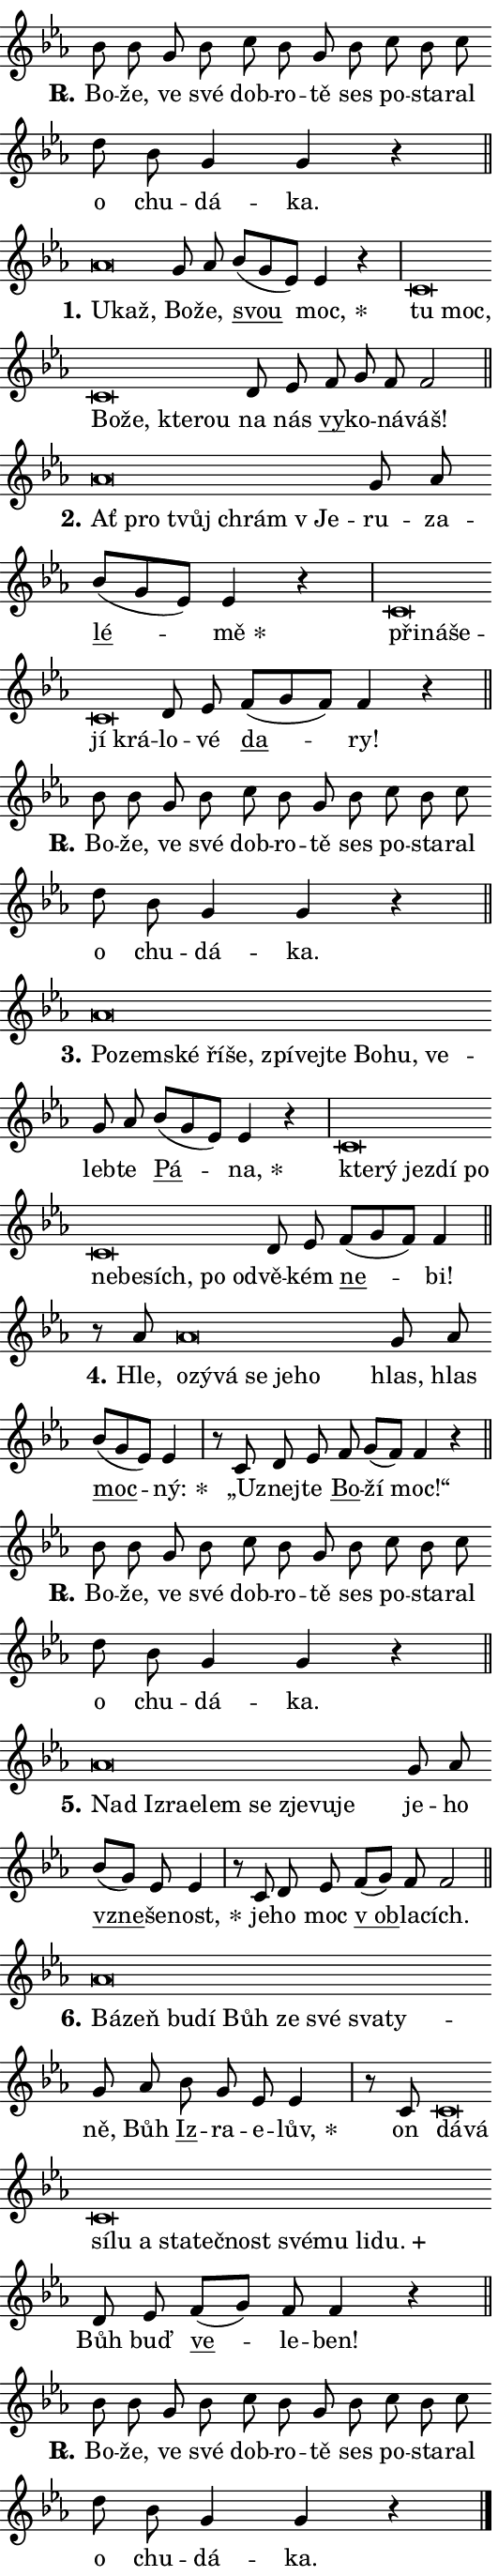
\version "2.24.0"
\header { tagline = "" }
\paper {
  indent = 0\cm
  top-margin = 0\cm
  right-margin = 0.13\cm % to fit lyric hyphens
  bottom-margin = 0\cm
  left-margin = 0\cm
  paper-width = 9\cm
  page-breaking = #ly:one-page-breaking
  system-system-spacing.basic-distance = #11
  score-system-spacing.basic-distance = #11
  ragged-last = ##f
}


%% Author: Thomas Morley
%% https://lists.gnu.org/archive/html/lilypond-user/2020-05/msg00002.html
#(define (line-position grob)
"Returns position of @var[grob} in current system:
   @code{'start}, if at first time-step
   @code{'end}, if at last time-step
   @code{'middle} otherwise
"
  (let* ((col (ly:item-get-column grob))
         (ln (ly:grob-object col 'left-neighbor))
         (rn (ly:grob-object col 'right-neighbor))
         (col-to-check-left (if (ly:grob? ln) ln col))
         (col-to-check-right (if (ly:grob? rn) rn col))
         (break-dir-left
           (and
             (ly:grob-property col-to-check-left 'non-musical #f)
             (ly:item-break-dir col-to-check-left)))
         (break-dir-right
           (and
             (ly:grob-property col-to-check-right 'non-musical #f)
             (ly:item-break-dir col-to-check-right))))
        (cond ((eqv? 1 break-dir-left) 'start)
              ((eqv? -1 break-dir-right) 'end)
              (else 'middle))))

#(define (tranparent-at-line-position vctor)
  (lambda (grob)
  "Relying on @code{line-position} select the relevant enry from @var{vctor}.
Used to determine transparency,"
    (case (line-position grob)
      ((end) (not (vector-ref vctor 0)))
      ((middle) (not (vector-ref vctor 1)))
      ((start) (not (vector-ref vctor 2))))))

noteHeadBreakVisibility =
#(define-music-function (break-visibility)(vector?)
"Makes @code{NoteHead}s transparent relying on @var{break-visibility}"
#{
  \override NoteHead.transparent =
    #(tranparent-at-line-position break-visibility)
#})

#(define delete-ledgers-for-transparent-note-heads
  (lambda (grob)
    "Reads whether a @code{NoteHead} is transparent.
If so this @code{NoteHead} is removed from @code{'note-heads} from
@var{grob}, which is supposed to be @code{LedgerLineSpanner}.
As a result ledgers are not printed for this @code{NoteHead}"
    (let* ((nhds-array (ly:grob-object grob 'note-heads))
           (nhds-list
             (if (ly:grob-array? nhds-array)
                 (ly:grob-array->list nhds-array)
                 '()))
           ;; Relies on the transparent-property being done before
           ;; Staff.LedgerLineSpanner.after-line-breaking is executed.
           ;; This is fragile ...
           (to-keep
             (remove
               (lambda (nhd)
                 (ly:grob-property nhd 'transparent #f))
               nhds-list)))
      ;; TODO find a better method to iterate over grob-arrays, similiar
      ;; to filter/remove etc for lists
      ;; For now rebuilt from scratch
      (set! (ly:grob-object grob 'note-heads)  '())
      (for-each
        (lambda (nhd)
          (ly:pointer-group-interface::add-grob grob 'note-heads nhd))
        to-keep))))

squashNotes = {
  \override NoteHead.X-extent = #'(-0.2 . 0.2)
  \override NoteHead.Y-extent = #'(-0.75 . 0)
  \override NoteHead.stencil =
    #(lambda (grob)
       (let ((pos (ly:grob-property grob 'staff-position)))
         (begin
           (if (< pos -7) (display "ERROR: Lower brevis then expected\n") (display ""))
           (if (<= pos -6) ly:text-interface::print ly:note-head::print))))
}
unSquashNotes = {
  \revert NoteHead.X-extent
  \revert NoteHead.Y-extent
  \revert NoteHead.stencil
}

hideNotes = \noteHeadBreakVisibility #begin-of-line-visible
unHideNotes = \noteHeadBreakVisibility #all-visible

% work-around for resetting accidentals
% https://lilypond.org/doc/v2.23/Documentation/notation/displaying-rhythms#unmetered-music
cadenzaMeasure = {
  \cadenzaOff
  \partial 1024 s1024
  \cadenzaOn
}

#(define-markup-command (accent layout props text) (markup?)
  "Underline accented syllable"
  (interpret-markup layout props
    #{\markup \override #'(offset . 4.3) \underline { #text }#}))

responsum = \markup \concat {
  "R" \hspace #-1.05 \path #0.1 #'((moveto 0 0.07) (lineto 0.9 0.8)) \hspace #0.05 "."
}

spaceSize = #0.6828661417322834 % exact space size for TeX Gyre Schola

\layout {
  \context {
    \Staff
    \remove "Time_signature_engraver"
    \override LedgerLineSpanner.after-line-breaking = #delete-ledgers-for-transparent-note-heads
  }
  \context {
    \Lyrics {
      \override LyricSpace.minimum-distance = \spaceSize
      \override LyricText.font-name = #"TeX Gyre Schola"
      \override LyricText.font-size = 1
      \override StanzaNumber.font-name = #"TeX Gyre Schola Bold"
      \override StanzaNumber.font-size = 1
    }
  }
  \context {
    \Score 
    \override NoteHead.text =
      #(lambda (grob) 
        (let ((pos (ly:grob-property grob 'staff-position)))
          #{\markup {
            \combine
              \halign #-0.55 \raise #(if (= pos -6) 0 0.5) \override #'(thickness . 2) \draw-line #'(3.2 . 0)
              \musicglyph "noteheads.sM1"
          }#}))
  }
}

% magnetic-lyrics.ily
%
%   written by
%     Jean Abou Samra <jean@abou-samra.fr>
%     Werner Lemberg <wl@gnu.org>
%
%   adapted by
%     Jiri Hon <jiri.hon@gmail.com>
%
% Version 2022-Apr-15

% https://www.mail-archive.com/lilypond-user@gnu.org/msg149350.html

#(define (Left_hyphen_pointer_engraver context)
   "Collect syllable-hyphen-syllable occurrences in lyrics and store
them in properties.  This engraver only looks to the left.  For
example, if the lyrics input is @code{foo -- bar}, it does the
following.

@itemize @bullet
@item
Set the @code{text} property of the @code{LyricHyphen} grob between
@q{foo} and @q{bar} to @code{foo}.

@item
Set the @code{left-hyphen} property of the @code{LyricText} grob with
text @q{foo} to the @code{LyricHyphen} grob between @q{foo} and
@q{bar}.
@end itemize

Use this auxiliary engraver in combination with the
@code{lyric-@/text::@/apply-@/magnetic-@/offset!} hook."
   (let ((hyphen #f)
         (text #f))
     (make-engraver
      (acknowledgers
       ((lyric-syllable-interface engraver grob source-engraver)
        (set! text grob)))
      (end-acknowledgers
       ((lyric-hyphen-interface engraver grob source-engraver)
        ;(when (not (grob::has-interface grob 'lyric-space-interface))
          (set! hyphen grob)));)
      ((stop-translation-timestep engraver)
       (when (and text hyphen)
         (ly:grob-set-object! text 'left-hyphen hyphen))
       (set! text #f)
       (set! hyphen #f)))))

#(define (lyric-text::apply-magnetic-offset! grob)
   "If the space between two syllables is less than the value in
property @code{LyricText@/.details@/.squash-threshold}, move the right
syllable to the left so that it gets concatenated with the left
syllable.

Use this function as a hook for
@code{LyricText@/.after-@/line-@/breaking} if the
@code{Left_@/hyphen_@/pointer_@/engraver} is active."
   (let ((hyphen (ly:grob-object grob 'left-hyphen #f)))
     (when hyphen
       (let ((left-text (ly:spanner-bound hyphen LEFT)))
         (when (grob::has-interface left-text 'lyric-syllable-interface)
           (let* ((common (ly:grob-common-refpoint grob left-text X))
                  (this-x-ext (ly:grob-extent grob common X))
                  (left-x-ext
                   (begin
                     ;; Trigger magnetism for left-text.
                     (ly:grob-property left-text 'after-line-breaking)
                     (ly:grob-extent left-text common X)))
                  ;; `delta` is the gap width between two syllables.
                  (delta (- (interval-start this-x-ext)
                            (interval-end left-x-ext)))
                  (details (ly:grob-property grob 'details))
                  (threshold (assoc-get 'squash-threshold details 0.2)))
             (when (< delta threshold)
               (let* (;; We have to manipulate the input text so that
                      ;; ligatures crossing syllable boundaries are not
                      ;; disabled.  For languages based on the Latin
                      ;; script this is essentially a beautification.
                      ;; However, for non-Western scripts it can be a
                      ;; necessity.
                      (lt (ly:grob-property left-text 'text))
                      (rt (ly:grob-property grob 'text))
                      (is-space (grob::has-interface hyphen 'lyric-space-interface))
                      (space (if is-space " " ""))
                      (extra-delta (if is-space spaceSize 0))
                      ;; Append new syllable.
                      (ltrt-space (if (and (string? lt) (string? rt))
                                (string-append lt space rt)
                                (make-concat-markup (list lt space rt))))
                      ;; Right-align `ltrt` to the right side.
                      (ltrt-space-markup (grob-interpret-markup
                               grob
                               (make-translate-markup
                                (cons (interval-length this-x-ext) 0)
                                (make-right-align-markup ltrt-space)))))
                 (begin
                   ;; Don't print `left-text`.
                   (ly:grob-set-property! left-text 'stencil #f)
                   ;; Set text and stencil (which holds all collected
                   ;; syllables so far) and shift it to the left.
                   (ly:grob-set-property! grob 'text ltrt-space)
                   (ly:grob-set-property! grob 'stencil ltrt-space-markup)
                   (ly:grob-translate-axis! grob (- (- delta extra-delta)) X))))))))))


#(define (lyric-hyphen::displace-bounds-first grob)
   ;; Make very sure this callback isn't triggered too early.
   (let ((left (ly:spanner-bound grob LEFT))
         (right (ly:spanner-bound grob RIGHT)))
     (ly:grob-property left 'after-line-breaking)
     (ly:grob-property right 'after-line-breaking)
     (ly:lyric-hyphen::print grob)))

squashThreshold = #0.4

\layout {
  \context {
    \Lyrics
    \consists #Left_hyphen_pointer_engraver
    \override LyricText.after-line-breaking =
      #lyric-text::apply-magnetic-offset!
    \override LyricHyphen.stencil = #lyric-hyphen::displace-bounds-first
    \override LyricText.details.squash-threshold = \squashThreshold
    \override LyricHyphen.minimum-distance = 0
    \override LyricHyphen.minimum-length = \squashThreshold
  }
}

squashText = \override LyricText.details.squash-threshold = 9999
unSquashText = \override LyricText.details.squash-threshold = \squashThreshold

leftText = \override LyricText.self-alignment-X = #LEFT
unLeftText = \revert LyricText.self-alignment-X

starOffset = #(lambda (grob) 
                (let ((x_offset (ly:self-alignment-interface::aligned-on-x-parent grob)))
                  (if (= x_offset 0) 0 (+ x_offset 1.2))))

star = #(define-music-function (syllable)(string?)
"Append star separator at the end of a syllable"
#{
  \once \override LyricText.X-offset = #starOffset
  \lyricmode { \markup {
    #syllable
    \override #'((font-name . "TeX Gyre Schola Bold")) \hspace #0.2 \lower #0.65 \larger "*"
  } }
#})

starAccent = #(define-music-function (syllable)(string?)
"Append star separator at the end of a syllable and make accent"
#{
  \once \override LyricText.X-offset = #starOffset
  \lyricmode { \markup {
    \accent #syllable
    \override #'((font-name . "TeX Gyre Schola Bold")) \hspace #0.2 \lower #0.65 \larger "*"
  } }
#})

breath = #(define-music-function (syllable)(string?)
"Append breathing indicator at the end of a syllable"
#{
  \lyricmode { \markup { #syllable "+" } }
#})

optionalBreath = #(define-music-function (syllable)(string?)
"Append optional breathing indicator at the end of a syllable"
#{
  \lyricmode { \markup { #syllable "(+)" } }
#})


\score {
    <<
        \new Voice = "melody" { \cadenzaOn \key es \major \relative { bes'8 bes g bes c bes g bes \bar "" c bes c \bar "" d bes g4 g r \cadenzaMeasure \bar "||" \break } }
        \new Lyrics \lyricsto "melody" { \lyricmode { \set stanza = \responsum
Bo -- že, ve své dob -- ro -- tě ses po -- sta -- ral o chu -- dá -- ka. } }
    >>
    \layout {}
}

\score {
    <<
        \new Voice = "melody" { \cadenzaOn \key es \major \relative { \squashNotes as'\breve*1/16 \hideNotes \breve*1/16 \bar "" \unHideNotes \unSquashNotes g8 as \bar "" bes[( g es)] es4 r \cadenzaMeasure \bar "|" \squashNotes c\breve*1/16 \hideNotes \breve*1/16 \bar "" \breve*1/16 \bar "" \breve*1/16 \bar "" \breve*1/16 \breve*1/16 \bar "" \unHideNotes \unSquashNotes d8 es \bar "" f g f f2 \cadenzaMeasure \bar "||" \break } }
        \new Lyrics \lyricsto "melody" { \lyricmode { \set stanza = "1."
\leftText U -- \squashText kaž, \unLeftText \unSquashText Bo -- že, \markup \accent svou \star moc, \leftText tu \squashText moc, Bo -- že, kte -- rou \unLeftText \unSquashText na nás \markup \accent vy -- ko -- ná -- váš! } }
    >>
    \layout {}
}

\score {
    <<
        \new Voice = "melody" { \cadenzaOn \key es \major \relative { \squashNotes as'\breve*1/16 \hideNotes \breve*1/16 \bar "" \breve*1/16 \bar "" \breve*1/16 \breve*1/16 \bar "" \unHideNotes \unSquashNotes g8 as \bar "" bes[( g es)] es4 r \cadenzaMeasure \bar "|" \squashNotes c\breve*1/16 \hideNotes \breve*1/16 \bar "" \breve*1/16 \bar "" \breve*1/16 \breve*1/16 \bar "" \unHideNotes \unSquashNotes d8 es \bar "" f[( g f)] f4 r \cadenzaMeasure \bar "||" \break } }
        \new Lyrics \lyricsto "melody" { \lyricmode { \set stanza = "2."
\leftText Ať \squashText pro tvůj chrám "v Je" -- \unLeftText \unSquashText ru -- za -- \markup \accent lé -- \star mě \leftText při -- \squashText ná -- še -- jí krá -- \unLeftText \unSquashText lo -- vé \markup \accent da -- ry! } }
    >>
    \layout {}
}

\score {
    <<
        \new Voice = "melody" { \cadenzaOn \key es \major \relative { bes'8 bes g bes c bes g bes \bar "" c bes c \bar "" d bes g4 g r \cadenzaMeasure \bar "||" \break } }
        \new Lyrics \lyricsto "melody" { \lyricmode { \set stanza = \responsum
Bo -- že, ve své dob -- ro -- tě ses po -- sta -- ral o chu -- dá -- ka. } }
    >>
    \layout {}
}

\score {
    <<
        \new Voice = "melody" { \cadenzaOn \key es \major \relative { \squashNotes as'\breve*1/16 \hideNotes \breve*1/16 \bar "" \breve*1/16 \bar "" \breve*1/16 \bar "" \breve*1/16 \bar "" \breve*1/16 \bar "" \breve*1/16 \bar "" \breve*1/16 \bar "" \breve*1/16 \bar "" \breve*1/16 \breve*1/16 \bar "" \unHideNotes \unSquashNotes g8 as \bar "" bes[( g es)] es4 r \cadenzaMeasure \bar "|" \squashNotes c\breve*1/16 \hideNotes \breve*1/16 \bar "" \breve*1/16 \bar "" \breve*1/16 \bar "" \breve*1/16 \bar "" \breve*1/16 \bar "" \breve*1/16 \bar "" \breve*1/16 \bar "" \breve*1/16 \breve*1/16 \bar "" \unHideNotes \unSquashNotes d8 es \bar "" f[( g f)] f4 \cadenzaMeasure \bar "||" \break } }
        \new Lyrics \lyricsto "melody" { \lyricmode { \set stanza = "3."
\leftText Po -- \squashText zem -- ské ří -- še, zpí -- vej -- te Bo -- hu, ve -- \unLeftText \unSquashText leb -- te \markup \accent Pá -- \star na, \leftText kte -- \squashText rý jez -- dí po ne -- be -- sích, po od -- \unLeftText \unSquashText vě -- kém \markup \accent ne -- bi! } }
    >>
    \layout {}
}

\score {
    <<
        \new Voice = "melody" { \cadenzaOn \key es \major \relative { r8 as'8 \squashNotes as\breve*1/16 \hideNotes \breve*1/16 \bar "" \breve*1/16 \bar "" \breve*1/16 \bar "" \breve*1/16 \breve*1/16 \bar "" \unHideNotes \unSquashNotes g8 as \bar "" bes[( g es)] es4 \cadenzaMeasure \bar "|" r8 c8 d8 es \bar "" f g[( f)] f4 r \cadenzaMeasure \bar "||" \break } }
        \new Lyrics \lyricsto "melody" { \lyricmode { \set stanza = "4."
Hle, \leftText o -- \squashText zý -- vá se je -- ho \unLeftText \unSquashText hlas, hlas \markup \accent moc -- \star ný: „U -- znej -- te \markup \accent Bo -- ží moc!“ } }
    >>
    \layout {}
}

\score {
    <<
        \new Voice = "melody" { \cadenzaOn \key es \major \relative { bes'8 bes g bes c bes g bes \bar "" c bes c \bar "" d bes g4 g r \cadenzaMeasure \bar "||" \break } }
        \new Lyrics \lyricsto "melody" { \lyricmode { \set stanza = \responsum
Bo -- že, ve své dob -- ro -- tě ses po -- sta -- ral o chu -- dá -- ka. } }
    >>
    \layout {}
}

\score {
    <<
        \new Voice = "melody" { \cadenzaOn \key es \major \relative { \squashNotes as'\breve*1/16 \hideNotes \breve*1/16 \bar "" \breve*1/16 \bar "" \breve*1/16 \bar "" \breve*1/16 \bar "" \breve*1/16 \bar "" \breve*1/16 \bar "" \breve*1/16 \breve*1/16 \bar "" \unHideNotes \unSquashNotes g8 as \bar "" bes[( g)] es es4 \cadenzaMeasure \bar "|" r8 c8 d8 es \bar "" f[( g)] f f2 \cadenzaMeasure \bar "||" \break } }
        \new Lyrics \lyricsto "melody" { \lyricmode { \set stanza = "5."
\leftText Nad \squashText Iz -- ra -- e -- lem se zje -- vu -- je \unLeftText \unSquashText je -- ho \markup \accent vzne -- še -- \star nost, je -- ho moc \markup \accent "v ob" -- la -- cích. } }
    >>
    \layout {}
}

\score {
    <<
        \new Voice = "melody" { \cadenzaOn \key es \major \relative { \squashNotes as'\breve*1/16 \hideNotes \breve*1/16 \bar "" \breve*1/16 \bar "" \breve*1/16 \bar "" \breve*1/16 \bar "" \breve*1/16 \bar "" \breve*1/16 \bar "" \breve*1/16 \breve*1/16 \bar "" \unHideNotes \unSquashNotes g8 as \bar "" bes g es es4 \cadenzaMeasure \bar "|" r8 c8 \squashNotes c\breve*1/16 \hideNotes \breve*1/16 \bar "" \breve*1/16 \bar "" \breve*1/16 \bar "" \breve*1/16 \bar "" \breve*1/16 \bar "" \breve*1/16 \bar "" \breve*1/16 \bar "" \breve*1/16 \bar "" \breve*1/16 \bar "" \breve*1/16 \breve*1/16 \bar "" \unHideNotes \unSquashNotes d8 es \bar "" f[( g)] f f4 r \cadenzaMeasure \bar "||" \break } }
        \new Lyrics \lyricsto "melody" { \lyricmode { \set stanza = "6."
\leftText Bá -- \squashText zeň bu -- dí Bůh ze své sva -- ty -- \unLeftText \unSquashText ně, Bůh \markup \accent Iz -- ra -- e -- \star lův, on \leftText dá -- \squashText vá sí -- lu a sta -- teč -- nost své -- mu li -- \breath "du." \unLeftText \unSquashText Bůh buď \markup \accent ve -- le -- ben! } }
    >>
    \layout {}
}

\score {
    <<
        \new Voice = "melody" { \cadenzaOn \key es \major \relative { bes'8 bes g bes c bes g bes \bar "" c bes c \bar "" d bes g4 g r \cadenzaMeasure \bar "||" \break } \bar "|." }
        \new Lyrics \lyricsto "melody" { \lyricmode { \set stanza = \responsum
Bo -- že, ve své dob -- ro -- tě ses po -- sta -- ral o chu -- dá -- ka. } }
    >>
    \layout {}
}
